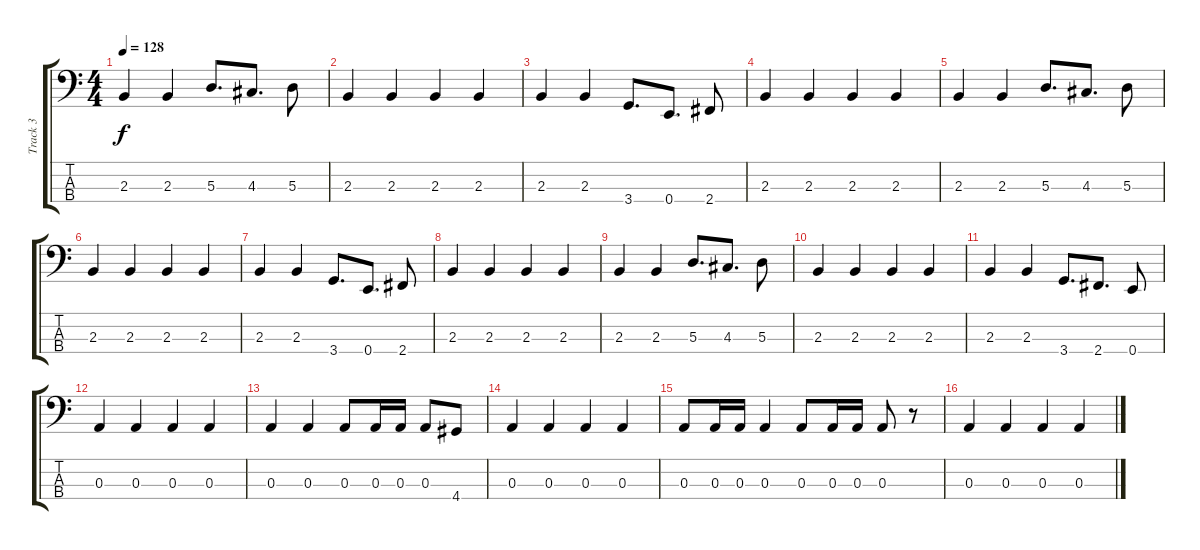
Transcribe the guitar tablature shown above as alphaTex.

\track ("Track 3" "Track 3") {instrument electricbassfinger}
\staff {score tabs}
\tuning (G2 D2 A1 E1) {hide}
\ts (4 4)
\tempo 128
\clef f4
\ks c
2.3.4{dy f} 2.3.4 5.3.8{d} 4.3.8{d} 5.3.8 |
2.3.4 2.3.4 2.3.4 2.3.4 |
2.3.4 2.3.4 3.4.8{d} 0.4.8{d} 2.4.8 |
2.3.4 2.3.4 2.3.4 2.3.4 |
2.3.4 2.3.4 5.3.8{d} 4.3.8{d} 5.3.8 |
2.3.4 2.3.4 2.3.4 2.3.4 |
2.3.4 2.3.4 3.4.8{d} 0.4.8{d} 2.4.8 |
2.3.4 2.3.4 2.3.4 2.3.4 |
2.3.4 2.3.4 5.3.8{d} 4.3.8{d} 5.3.8 |
2.3.4 2.3.4 2.3.4 2.3.4 |
2.3.4 2.3.4 3.4.8{d} 2.4.8{d} 0.4.8 |
0.3.4 0.3.4 0.3.4 0.3.4 |
0.3.4 0.3.4 0.3.8 0.3.16 0.3.16 0.3.8 4.4.8 |
0.3.4 0.3.4 0.3.4 0.3.4 |
0.3.8 0.3.16 0.3.16 0.3.4 0.3.8 0.3.16 0.3.16 0.3.8 r.8 |
0.3.4 0.3.4 0.3.4 0.3.4
